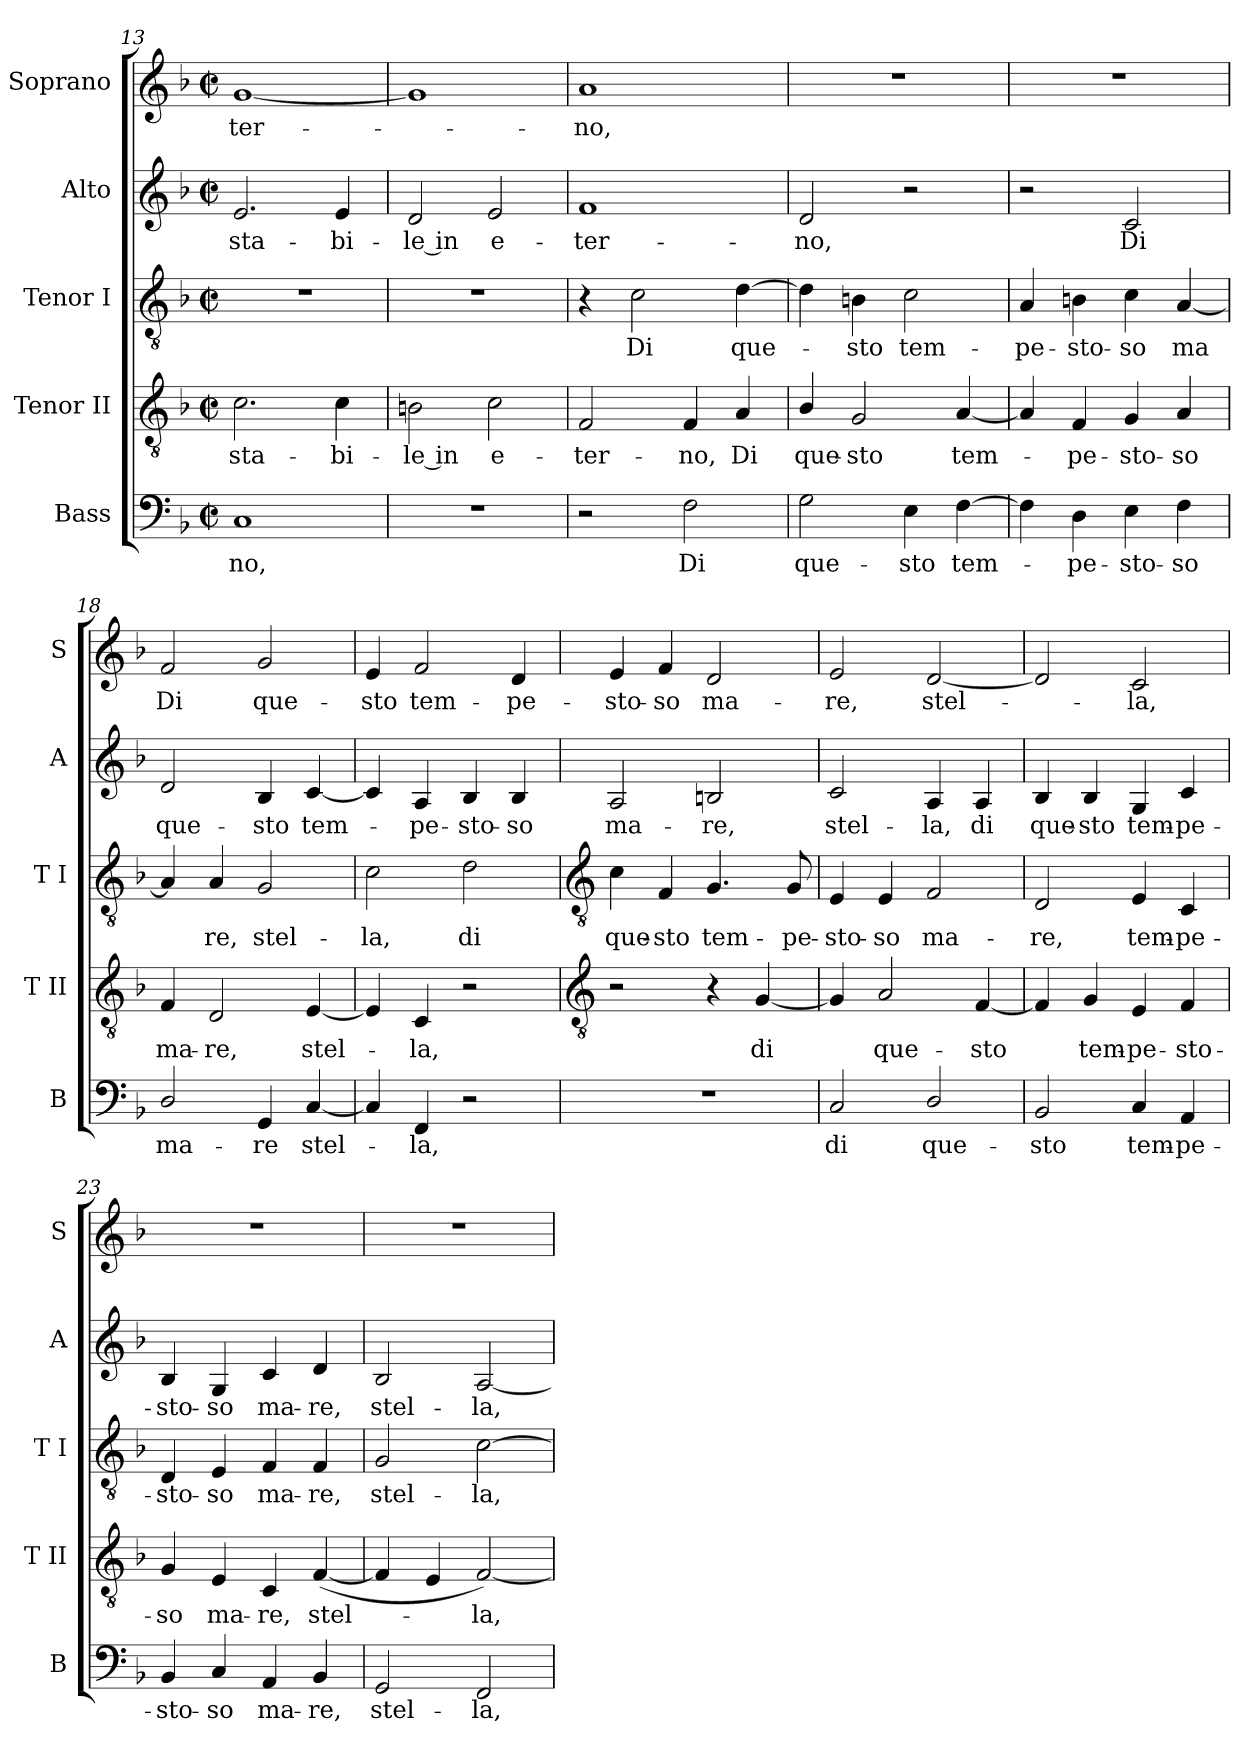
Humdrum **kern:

**kern	**text	**kern	**text	**kern	**text	**kern	**text	**kern	**text
*part5	*part5	*part4	*part4	*part3	*part3	*part2	*part2	*part1	*part1
*staff5	*staff5	*staff4	*staff4	*staff3	*staff3	*staff2	*staff2	*staff1	*staff1
*I"Bass	*	*I"Tenor II	*	*I"Tenor I	*	*I"Alto	*	*I"Soprano	*
*I'B	*	*I'T II	*	*I'T I	*	*I'A	*	*I'S	*
*clefF4	*	*clefGv2	*	*clefGv2	*	*clefG2	*	*clefG2	*
*k[b-]	*	*k[b-]	*	*k[b-]	*	*k[b-]	*	*k[b-]	*
*F:	*	*F:	*	*F:	*	*F:	*	*F:	*
*M2/2	*	*M2/2	*	*M2/2	*	*M2/2	*	*M2/2	*
*met(c|)	*	*met(c|)	*	*met(c|)	*	*met(c|)	*	*met(c|)	*
=13	=13	=13	=13	=13	=13	=13	=13	=13	=13
!	!LO:LY:b	!	!LO:LY:b	!	!	!	!LO:LY:b	!	!LO:LY:b
1C	-no,	2.c	sta-	1r	.	2.e	sta-	[1g	-ter-
!	!	!	!LO:LY:b	!	!	!	!LO:LY:b	!	!
.	.	4c	-bi-	.	.	4e	-bi-	.	.
=14	=14	=14	=14	=14	=14	=14	=14	=14	=14
!	!	!	!LO:LY:b	!	!	!	!LO:LY:b	!	!
1r	.	2Bn	-le in	1r	.	2d	-le in	1g]	.
!	!	!	!LO:LY:b	!	!	!	!LO:LY:b	!	!
.	.	2c	e-	.	.	2e	e-	.	.
=15	=15	=15	=15	=15	=15	=15	=15	=15	=15
!	!	!	!LO:LY:b	!	!	!	!LO:LY:b	!	!LO:LY:b
2r	.	2F	-ter-	4r	.	1f	-ter-	1a	no,
!	!	!	!	!	!LO:LY:b	!	!	!	!
.	.	.	.	2c	Di	.	.	.	.
!	!LO:LY:b	!	!LO:LY:b	!	!	!	!	!	!
2F	Di	4F	-no,	.	.	.	.	.	.
!	!	!	!LO:LY:b	!	!LO:LY:b	!	!	!	!
.	.	4A	Di	[4d	que-	.	.	.	.
=16	=16	=16	=16	=16	=16	=16	=16	=16	=16
!	!LO:LY:b	!	!LO:LY:b	!	!	!	!LO:LY:b	!	!
2G	que-	4B-/	que-	4d]	.	2d	-no,	1r	.
!	!	!	!LO:LY:b	!	!LO:LY:b	!	!	!	!
.	.	2G	-sto	4Bn	sto	.	.	.	.
!	!LO:LY:b	!	!	!	!LO:LY:b	!	!	!	!
4E	-sto	.	.	2c	tem-	2r	.	.	.
!	!LO:LY:b	!	!LO:LY:b	!	!	!	!	!	!
[4F	tem-	[4A	tem-	.	.	.	.	.	.
=17	=17	=17	=17	=17	=17	=17	=17	=17	=17
!	!	!	!	!	!LO:LY:b	!	!	!	!
4F]	.	4A]	.	4A	-pe-	2r	.	1r	.
!	!LO:LY:b	!	!LO:LY:b	!	!LO:LY:b	!	!	!	!
4D	pe-	4F	pe-	4Bn	-sto-	.	.	.	.
!	!LO:LY:b	!	!LO:LY:b	!	!LO:LY:b	!	!LO:LY:b	!	!
4E	-sto-	4G	-sto-	4c	-so	2c	Di	.	.
!	!LO:LY:b	!	!LO:LY:b	!	!LO:LY:b	!	!	!	!
4F	-so	4A	-so	[4A	ma	.	.	.	.
=18	=18	=18	=18	=18	=18	=18	=18	=18	=18
!	!LO:LY:b	!	!LO:LY:b	!	!	!	!LO:LY:b	!	!LO:LY:b
2D/	ma-	4F	ma-	4A]	.	2d	que-	2f	Di
!	!	!	!LO:LY:b	!	!LO:LY:b	!	!	!	!
.	.	2D	-re,	4A	re,	.	.	.	.
!	!LO:LY:b	!	!	!	!LO:LY:b	!	!LO:LY:b	!	!LO:LY:b
4GG	-re	.	.	2G	stel-	4B-	-sto	2g	que-
!	!LO:LY:b	!	!LO:LY:b	!	!	!	!LO:LY:b	!	!
[4C	stel-	[4E	stel-	.	.	[4c	tem-	.	.
=19	=19	=19	=19	=19	=19	=19	=19	=19	=19
!	!	!	!	!	!LO:LY:b	!	!	!	!LO:LY:b
4C]	.	4E]	.	2c	-la,	4c]	.	4e	-sto
!	!LO:LY:b	!	!LO:LY:b	!	!	!	!LO:LY:b	!	!LO:LY:b
4FF	la,	4C	la,	.	.	4A	pe-	2f	tem-
!	!	!	!	!	!LO:LY:b	!	!LO:LY:b	!	!
2r	.	2r	.	2d	di	4B-	-sto-	.	.
!	!	!	!	!	!	!	!LO:LY:b	!	!LO:LY:b
.	.	.	.	.	.	4B-	-so	4d	-pe-
!!LO:LB:g=z
=20	=20	=20	=20	=20	=20	=20	=20	=20	=20
*	*	*clefGv2	*	*clefGv2	*	*	*	*	*
!	!	!	!	!	!LO:LY:b	!	!LO:LY:b	!	!LO:LY:b
1r	.	2r	.	4c	que-	2A	ma-	4e	-sto-
!	!	!	!	!	!LO:LY:b	!	!	!	!LO:LY:b
.	.	.	.	4F	-sto	.	.	4f	-so
!	!	!	!	!	!LO:LY:b	!	!LO:LY:b	!	!LO:LY:b
.	.	4r	.	4.G	tem-	2Bn	-re,	2d	ma-
!	!	!	!LO:LY:b	!	!	!	!	!	!
.	.	[4G	di	.	.	.	.	.	.
!	!	!	!	!	!LO:LY:b	!	!	!	!
.	.	.	.	8G	-pe-	.	.	.	.
=21	=21	=21	=21	=21	=21	=21	=21	=21	=21
!	!LO:LY:b	!	!	!	!LO:LY:b	!	!LO:LY:b	!	!LO:LY:b
2C	di	4G]	.	4E	-sto-	2c	stel-	2e	-re,
!	!	!	!LO:LY:b	!	!LO:LY:b	!	!	!	!
.	.	2A	que-	4E	-so	.	.	.	.
!	!LO:LY:b	!	!	!	!LO:LY:b	!	!LO:LY:b	!	!LO:LY:b
2D/	que-	.	.	2F	ma-	4A	-la,	[2d	stel-
!	!	!	!LO:LY:b	!	!	!	!LO:LY:b	!	!
.	.	[4F	-sto	.	.	4A	di	.	.
=22	=22	=22	=22	=22	=22	=22	=22	=22	=22
!	!LO:LY:b	!	!	!	!LO:LY:b	!	!LO:LY:b	!	!
2BB-	-sto	4F]	.	2D	-re,	4B-	que-	2d]	.
!	!	!	!LO:LY:b	!	!	!	!LO:LY:b	!	!
.	.	4G	tem-	.	.	4B-	-sto	.	.
!	!LO:LY:b	!	!LO:LY:b	!	!LO:LY:b	!	!LO:LY:b	!	!LO:LY:b
4C	tem-	4E	-pe-	4E	tem-	4G	tem-	2c	la,
!	!LO:LY:b	!	!LO:LY:b	!	!LO:LY:b	!	!LO:LY:b	!	!
4AA	-pe-	4F	-sto-	4C	-pe-	4c	-pe-	.	.
=23	=23	=23	=23	=23	=23	=23	=23	=23	=23
!	!LO:LY:b	!	!LO:LY:b	!	!LO:LY:b	!	!LO:LY:b	!	!
4BB-	-sto-	4G	-so	4D	-sto-	4B-	-sto-	1r	.
!	!LO:LY:b	!	!LO:LY:b	!	!LO:LY:b	!	!LO:LY:b	!	!
4C	-so	4E	ma-	4E	-so	4G	-so	.	.
!	!LO:LY:b	!	!LO:LY:b	!	!LO:LY:b	!	!LO:LY:b	!	!
4AA	ma-	4C	-re,	4F	ma-	4c	ma-	.	.
!	!LO:LY:b	!	!LO:LY:b	!	!LO:LY:b	!	!LO:LY:b	!	!
4BB-	-re,	(<[4F	stel-	4F	-re,	4d	-re,	.	.
=24	=24	=24	=24	=24	=24	=24	=24	=24	=24
!	!LO:LY:b	!	!	!	!LO:LY:b	!	!LO:LY:b	!	!
2GG	stel-	4F]	.	2G	stel-	2B-	stel-	1r	.
.	.	4E	.	.	.	.	.	.	.
!	!LO:LY:b	!	!LO:LY:b	!	!LO:LY:b	!	!LO:LY:b	!	!
2FF	-la,	[2F)	la,	[2c	-la,	[2A	-la,	.	.
=	=	=	=	=	=	=	=	=	=
*-	*-	*-	*-	*-	*-	*-	*-	*-	*-
